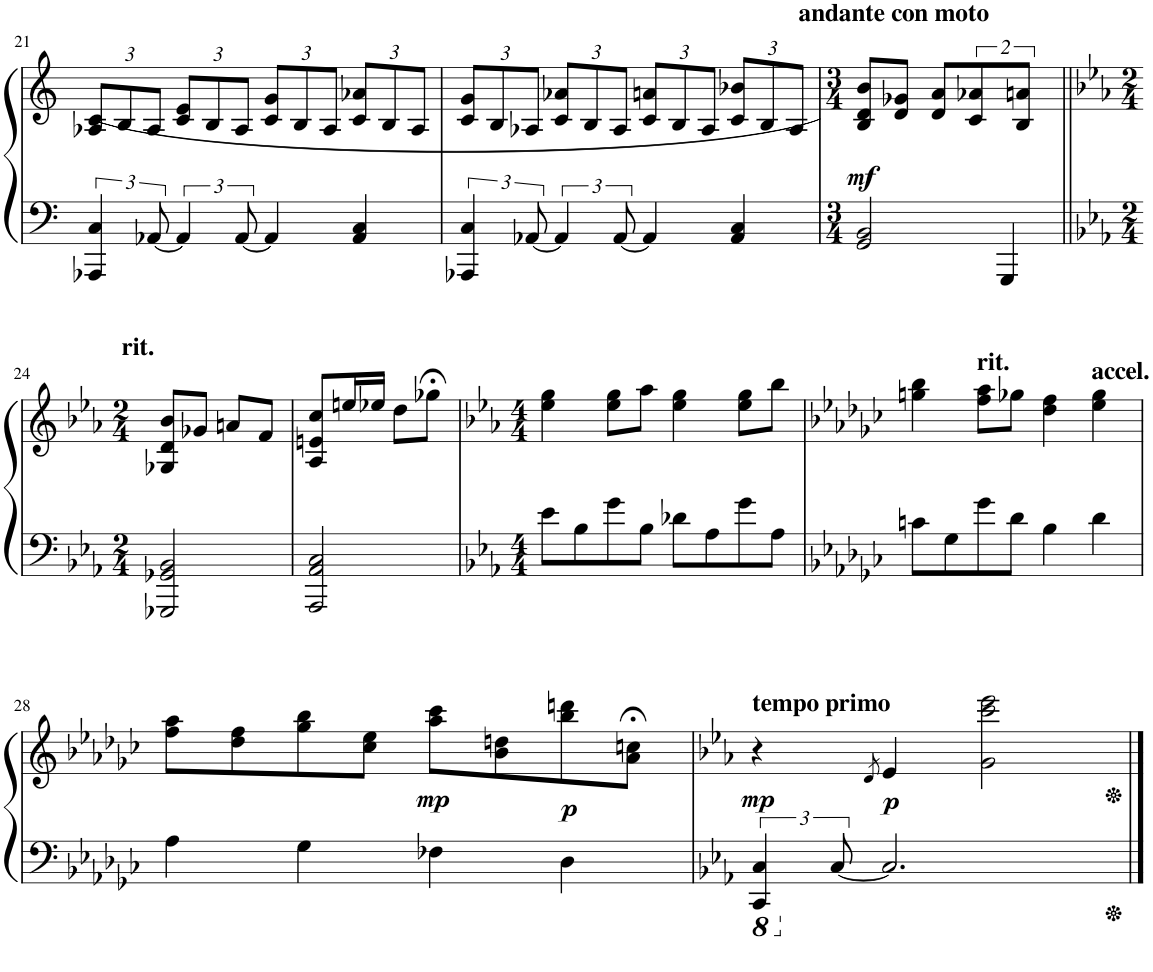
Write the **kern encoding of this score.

**kern	**kern	**dynam
*part1	*part1	*part1
*staff2	*staff1	*staff1/2
*I"Piano	*	*
*I'Pno.	*	*
!!LO:PB:g=z
*clefF4	*clefG2	*
*k[]	*k[]	*
*M4/4	*M4/4	*
*	*Xbrackettup	*
=21	=21	=21
6AAA-X/ 6C/	12A-X/ 12c/L	.
.	12B/	.
[4AA-X/	12A-/J	.
.	12c/ 12e/L	.
.	12B/	.
[12AA-/	12A-/J	.
4AA-/]	12c/ 12g/L	.
.	12B/	.
.	12A-/J	.
4AA-/ 4C/	12c/ 12a-X/L	.
.	12B/	.
.	12A-/J	.
=22	=22	=22
6AAA-X/ 6C/	12c/ 12g/L	.
.	12B/	.
[4AA-X/	12A-X/J	.
.	12c/ 12a-X/L	.
.	12B/	.
[12AA-/	12A-/J	.
4AA-/]	12c/ 12an/L	.
.	12B/	.
.	12A-/J	.
4AA-/ 4C/	12c/ 12b-X/L	.
.	12B/	.
.	12A-/J	.
=23	=23	=23
*M3/4	*M3/4	*
!	!LO:TX:a:B:t=andante con moto	!
!	!	!LO:DY:a=2
2GG/ 2BB/	8B/ 8d/ 8b/L	mf
.	8d/ 8g-X/J	.
.	8d/ 8a/L	.
*	*brackettup	*
.	16%3c/ 16%3a-X/	.
4GGG/	.	.
.	16%3B/ 16%3an/J	.
!!LO:LB:g=z
=24||	=24||	=24||
*k[b-e-a-]	*k[b-e-a-]	*
*M2/4	*M2/4	*
!	!LO:TX:a:B:t=rit.	!
2GGG-X/ 2GG-X/ 2BB-/	8G-X/ 8d/ 8b-/L	.
.	8g-X/J	.
.	8an/L	.
.	8f/J	.
=25	=25	=25
2AAA-/ 2AA-/ 2C/	8A-/ 8en/ 8cc/L	.
.	16een/L	.
.	16ee-X/JJ	.
.	8dd\L	.
.	8gg-X;<\J	.
=26	=26	=26
*k[b-e-a-]	*k[b-e-a-]	*
*M4/4	*M4/4	*
8e-\L	4ee-\ 4gg\	.
8B-\	.	.
8g\	8ee-\ 8gg\L	.
8B-\J	8aa-\J	.
8d-X\L	4ee-\ 4gg\	.
8A-\	.	.
8g\	8ee-\ 8gg\L	.
8A-\J	8bb-\J	.
=27	=27	=27
*k[b-e-a-d-g-c-]	*k[b-e-a-d-g-c-]	*
8cn\L	4ggn\ 4bb-\	.
8G-\	.	.
!	!LO:TX:a:B:t=rit.	!
8g-\	8ff\ 8aa-\L	.
8d-\J	8gg-X\J	.
4B-\	4dd-\ 4ff\	.
!	!LO:TX:a:B:t=accel.	!
4d-\	4ee-\ 4gg-\	.
!!LO:LB:g=z
=28	=28	=28
4A-\	8ff\ 8aa-\L	.
.	8dd-\ 8ff\	.
4G-\	8gg-\ 8bb-\	.
.	8cc-\ 8ee-\J	.
!	!	!LO:DY:b
4F-X\	8aa-\ 8ccc-\L	mp
.	8b-\ 8ddn\	.
!	!	!LO:DY:b
4D-\	8bb-\ 8dddn\	p
.	8a-\;< 8ccn\;<J	.
=29	=29	=29
*k[b-e-a-]	*k[b-e-a-]	*
*8ba	*	*
!	!LO:TX:a:B:t=tempo primo	!
!	!	!LO:DY:a=2
6CCC/ 6CC/	4r	mp
*X8ba	*	*
[12C/	.	.
.	8qd/	.
!	!	!LO:DY:b
2.C/]	4e-/	p
.	2g\ 2ccc\ 2eee-\	.
==	==	==
*-	*-	*-
